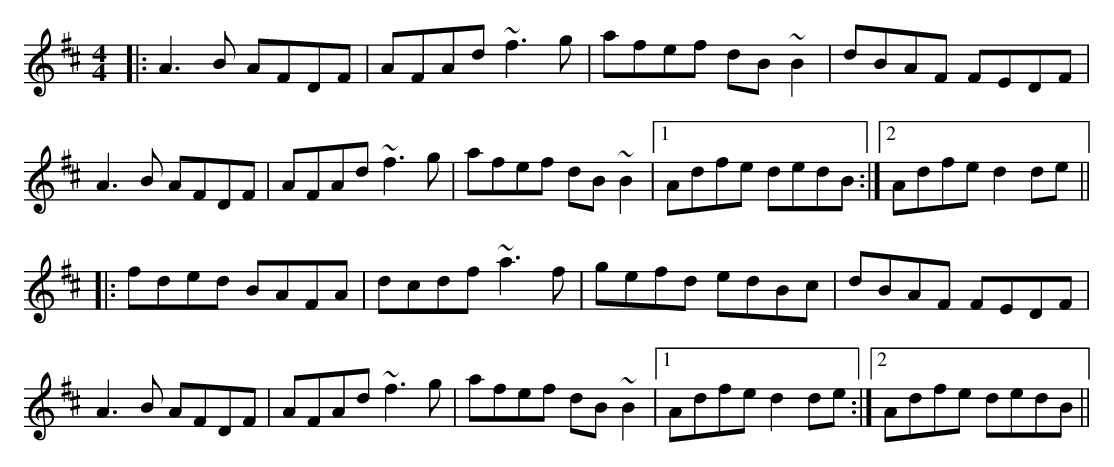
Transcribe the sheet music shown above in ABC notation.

X:1
M:4/4
K:D
|:A3B AFDF|AFAd ~f3g|afef dB~B2|dBAF FEDF|
A3B AFDF|AFAd ~f3g|afef dB~B2|1 Adfe dedB:|2 Adfe d2de||
|:fded BAFA|dcdf ~a3f|gefd edBc|dBAF FEDF|
A3B AFDF|AFAd ~f3g|afef dB~B2|1 Adfe d2de:|2 Adfe dedB||
